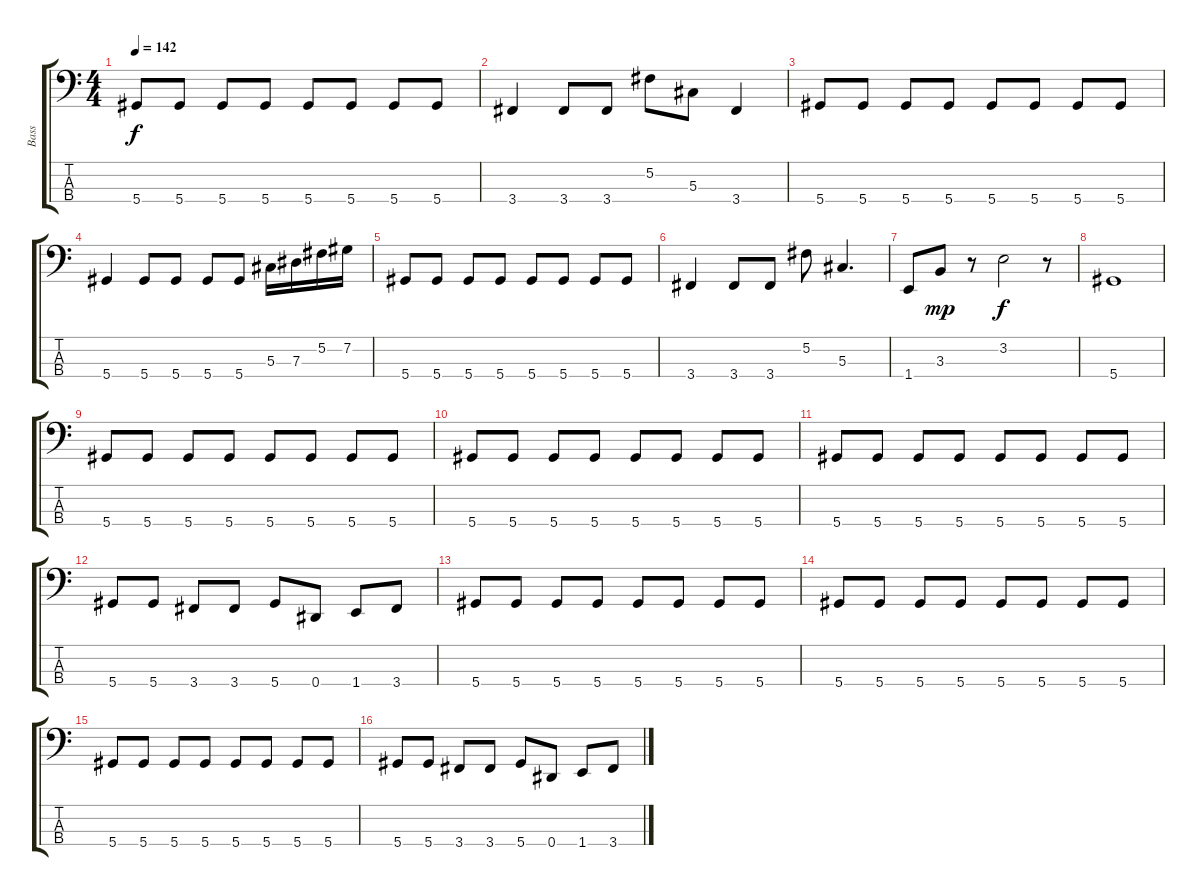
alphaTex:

\track ("Bass" "Bass") {instrument electricbasspick}
\staff {score tabs}
\tuning (Gb2 Db2 Ab1 Eb1) {hide}
\ts (4 4)
\tempo 142
\clef f4
\ks c
5.4.8{dy f} 5.4.8 5.4.8 5.4.8 5.4.8 5.4.8 5.4.8 5.4.8 |
3.4.4 3.4.8 3.4.8 5.2.8 5.3.8 3.4.4 |
5.4.8 5.4.8 5.4.8 5.4.8 5.4.8 5.4.8 5.4.8 5.4.8 |
5.4.4 5.4.8 5.4.8 5.4.8 5.4.8 5.3.16 7.3.16 5.2.16 7.2.16 |
5.4.8 5.4.8 5.4.8 5.4.8 5.4.8 5.4.8 5.4.8 5.4.8 |
3.4.4 3.4.8 3.4.8 5.2.8 5.3.4{d} |
1.4.8 3.3.8{dy mp} r.8 3.2.2{dy f} r.8 |
5.4.1 |
\section ("" "")
5.4.8 5.4.8 5.4.8 5.4.8 5.4.8 5.4.8 5.4.8 5.4.8 |
5.4.8 5.4.8 5.4.8 5.4.8 5.4.8 5.4.8 5.4.8 5.4.8 |
5.4.8 5.4.8 5.4.8 5.4.8 5.4.8 5.4.8 5.4.8 5.4.8 |
5.4.8 5.4.8 3.4.8 3.4.8 5.4.8 0.4.8 1.4.8 3.4.8 |
5.4.8 5.4.8 5.4.8 5.4.8 5.4.8 5.4.8 5.4.8 5.4.8 |
5.4.8 5.4.8 5.4.8 5.4.8 5.4.8 5.4.8 5.4.8 5.4.8 |
5.4.8 5.4.8 5.4.8 5.4.8 5.4.8 5.4.8 5.4.8 5.4.8 |
5.4.8 5.4.8 3.4.8 3.4.8 5.4.8 0.4.8 1.4.8 3.4.8
